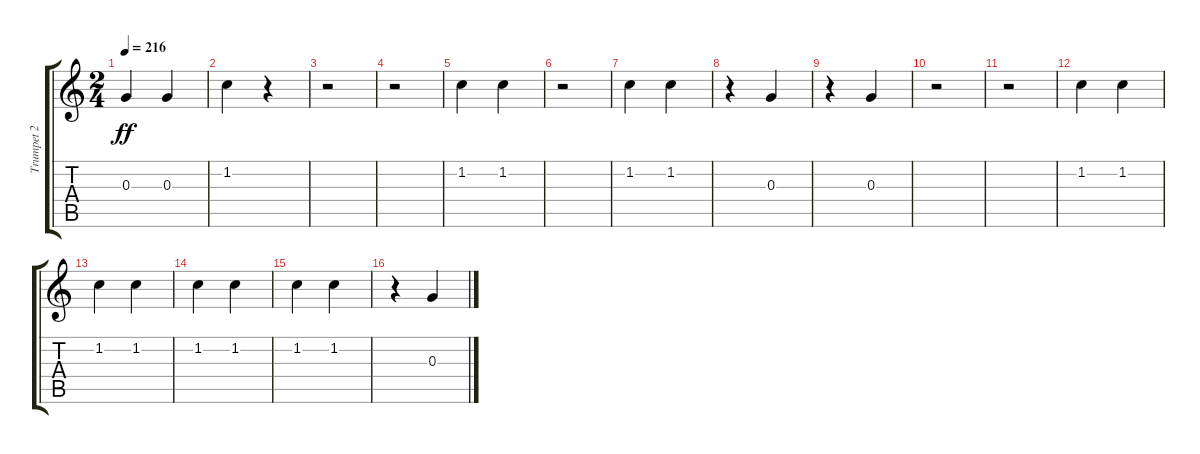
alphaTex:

\track ("Trumpet 2" "Trumpet 2") {instrument acousticguitarnylon}
\staff {score tabs}
\tuning (E4 B3 G3 D3 A2 E2) {hide}
\ts (2 4)
\tempo 216
\clef g2
\ks c
0.3.4{dy ff} 0.3.4 |
1.2.4 r.4 |
r.2 |
r.2 |
1.2.4 1.2.4 |
r.2 |
1.2.4 1.2.4 |
r.4 0.3.4 |
r.4 0.3.4 |
r.2 |
r.2 |
1.2.4 1.2.4 |
1.2.4 1.2.4 |
1.2.4 1.2.4 |
1.2.4 1.2.4 |
r.4 0.3.4
